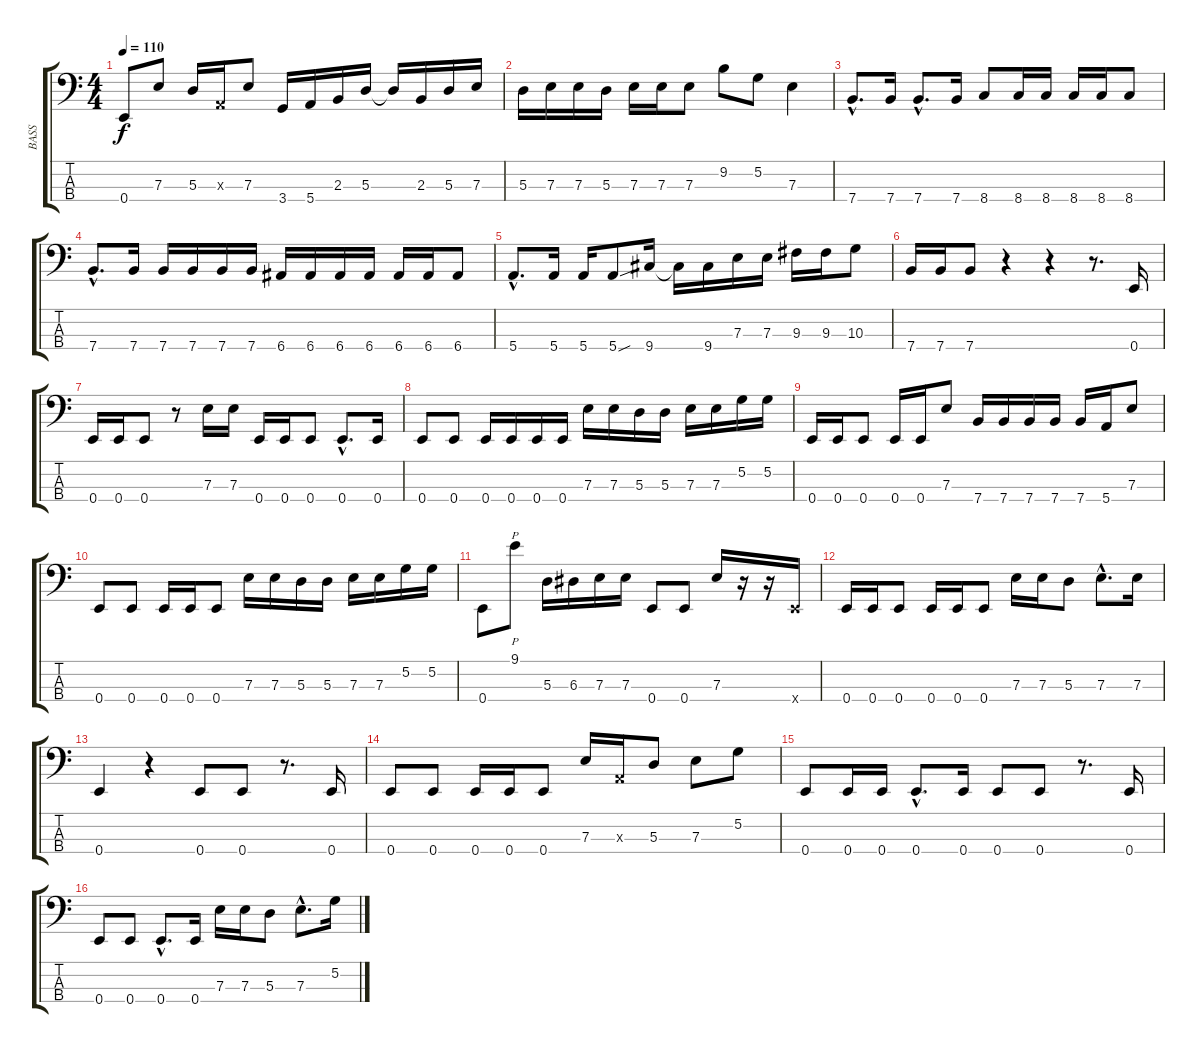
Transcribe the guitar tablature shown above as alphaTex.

\track ("BASS" "BASS") {instrument electricbassfinger}
\staff {score tabs}
\tuning (G2 D2 A1 E1) {hide}
\ts (4 4)
\tempo 110
\clef f4
\ks c
0.4.8{dy f} 7.3.8 5.3.16 0.3{x}.16 7.3.8 3.4.16 5.4.16 2.3.16 5.3.16 5.3{t}.16 2.3.16 5.3.16 7.3.16 |
5.3.16 7.3.16 7.3.16 5.3.16 7.3.16 7.3.16 7.3.8 9.2.8 5.2.8 7.3.4 |
7.4{hac}.8{d} 7.4.16 7.4{hac}.8{d} 7.4.16 8.4.8 8.4.16 8.4.16 8.4.16 8.4.16 8.4.8 |
7.4{hac}.8{d} 7.4.16 7.4.16 7.4.16 7.4.16 7.4.16 6.4.16 6.4.16 6.4.16 6.4.16 6.4.16 6.4.16 6.4.8 |
5.4{hac}.8{d} 5.4.16 5.4.16 5.4{sou}.8 9.4.16 9.4{t}.16 9.4.16 7.3.16 7.3.16 9.3.16 9.3.16 10.3.8 |
7.4.16 7.4.16 7.4.8 r.4 r.4 r.8{d} 0.4.16 |
0.4.16 0.4.16 0.4.8 r.8 7.3.16 7.3.16 0.4.16 0.4.16 0.4.8 0.4{hac}.8{d} 0.4.16 |
0.4.8 0.4.8 0.4.16 0.4.16 0.4.16 0.4.16 7.3.16 7.3.16 5.3.16 5.3.16 7.3.16 7.3.16 5.2.16 5.2.16 |
0.4.16 0.4.16 0.4.8 0.4.16 0.4.16 7.3.8 7.4.16 7.4.16 7.4.16 7.4.16 7.4.16 5.4.16 7.3.8 |
0.4.8 0.4.8 0.4.16 0.4.16 0.4.8 7.3.16 7.3.16 5.3.16 5.3.16 7.3.16 7.3.16 5.2.16 5.2.16 |
0.4.8 9.1.8{p} 5.3.16 6.3.16 7.3.16 7.3.16 0.4.8 0.4.8 7.3.16 r.16 r.16 0.4{x}.16 |
0.4.16 0.4.16 0.4.8 0.4.16 0.4.16 0.4.8 7.3.16 7.3.16 5.3.8 7.3{hac}.8{d} 7.3.16 |
0.4.4 r.4 0.4.8 0.4.8 r.8{d} 0.4.16 |
0.4.8 0.4.8 0.4.16 0.4.16 0.4.8 7.3.16 0.3{x}.16 5.3.8 7.3.8 5.2.8 |
0.4.8 0.4.16 0.4.16 0.4{hac}.8{d} 0.4.16 0.4.8 0.4.8 r.8{d} 0.4.16 |
0.4.8 0.4.8 0.4{hac}.8{d} 0.4.16 7.3.16 7.3.16 5.3.8 7.3{hac}.8{d} 5.2.16
